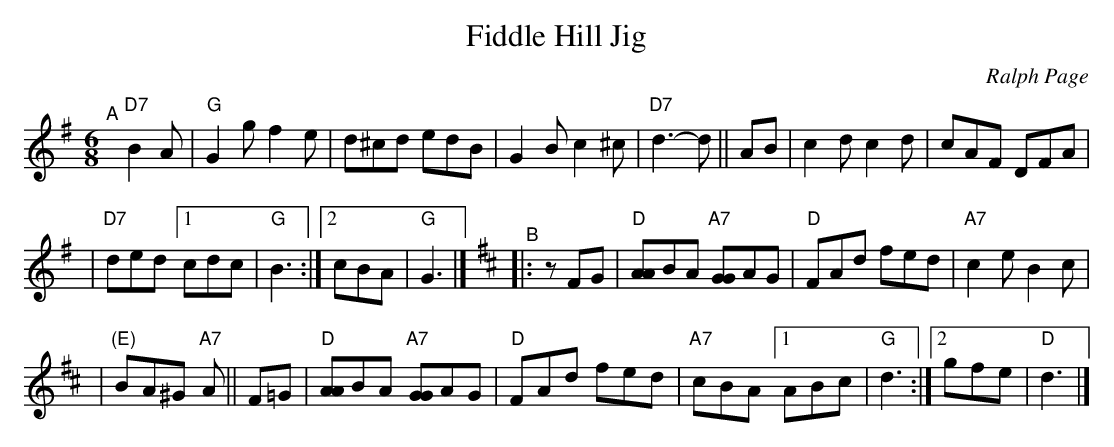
X:1
T: Fiddle Hill Jig
C: Ralph Page
M: 6/8
K: G
"^A"[|] "D7"B2A | "G"G2g f2e | d^cd edB | G2B c2^c | "D7"d3- d || AB | c2d c2d | cAF DFA |
| "D7"ded [1 cdc | "G"B3 :|[2 cBA | "G"G3 |] [K:D] "^B"|: zFG | "D"[AA]BA "A7"[GG]AG | "D"FAd fed | "A7"c2e B2c |
| "(E)"BA^G "A7"A || F=G | "D"[AA]BA "A7"[GG]AG | "D"FAd fed | "A7"cBA [1 ABc | "G"d3 :|[2 gfe | "D"d3  |]
